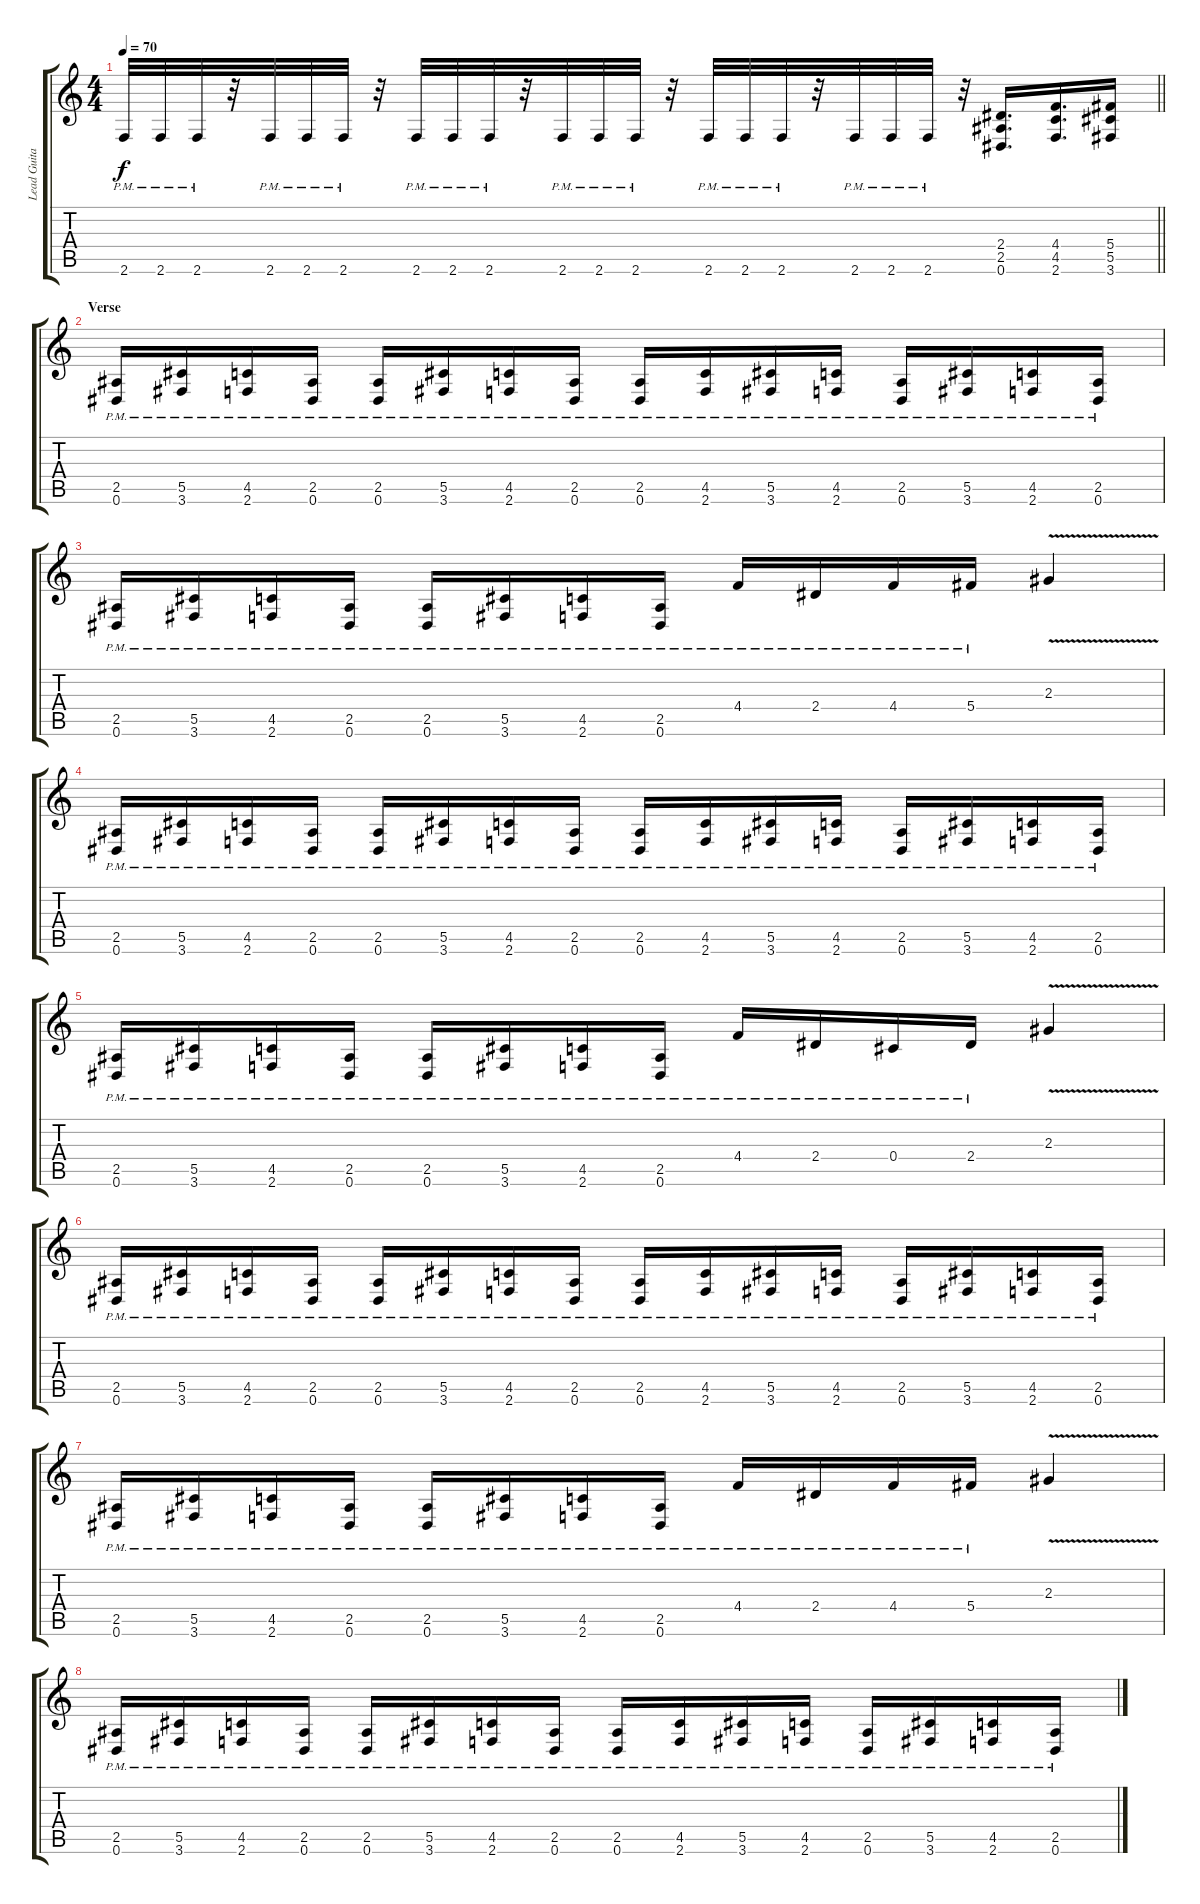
\track ("Lead Guitar" "Lead Guita") {instrument distortionguitar}
\staff {score tabs}
\tuning (Eb4 Bb3 Gb3 Db3 Ab2 Eb2) {hide}
\ts (4 4)
\tempo 70
\clef g2
\barLineRight lightlight
\ks c
2.6{pm}.32{dy f} 2.6{pm}.32 2.6{pm}.32 r.32 2.6{pm}.32 2.6{pm}.32 2.6{pm}.32 r.32 2.6{pm}.32 2.6{pm}.32 2.6{pm}.32 r.32 2.6{pm}.32 2.6{pm}.32 2.6{pm}.32 r.32 2.6{pm}.32 2.6{pm}.32 2.6{pm}.32 r.32 2.6{pm}.32 2.6{pm}.32 2.6{pm}.32 r.32 (2.4 2.5 0.6).16{d} (4.4 4.5 2.6).16{d} (5.4 5.5 3.6).16 |
\section ("" "Verse")
(2.5{pm} 0.6{pm}).16 (5.5{pm} 3.6{pm}).16 (4.5{pm} 2.6{pm}).16 (2.5{pm} 0.6{pm}).16 (2.5{pm} 0.6{pm}).16 (5.5{pm} 3.6{pm}).16 (4.5{pm} 2.6{pm}).16 (2.5{pm} 0.6{pm}).16 (2.5{pm} 0.6{pm}).16 (4.5{pm} 2.6{pm}).16 (5.5{pm} 3.6{pm}).16 (4.5{pm} 2.6{pm}).16 (2.5{pm} 0.6{pm}).16 (5.5{pm} 3.6{pm}).16 (4.5{pm} 2.6{pm}).16 (2.5{pm} 0.6{pm}).16 |
(2.5{pm} 0.6{pm}).16 (5.5{pm} 3.6{pm}).16 (4.5{pm} 2.6{pm}).16 (2.5{pm} 0.6{pm}).16 (2.5{pm} 0.6{pm}).16 (5.5{pm} 3.6{pm}).16 (4.5{pm} 2.6{pm}).16 (2.5{pm} 0.6{pm}).16 4.4{pm}.16 2.4{pm}.16 4.4{pm}.16 5.4{pm}.16 2.3{v}.4 |
(2.5{pm} 0.6{pm}).16 (5.5{pm} 3.6{pm}).16 (4.5{pm} 2.6{pm}).16 (2.5{pm} 0.6{pm}).16 (2.5{pm} 0.6{pm}).16 (5.5{pm} 3.6{pm}).16 (4.5{pm} 2.6{pm}).16 (2.5{pm} 0.6{pm}).16 (2.5{pm} 0.6{pm}).16 (4.5{pm} 2.6{pm}).16 (5.5{pm} 3.6{pm}).16 (4.5{pm} 2.6{pm}).16 (2.5{pm} 0.6{pm}).16 (5.5{pm} 3.6{pm}).16 (4.5{pm} 2.6{pm}).16 (2.5{pm} 0.6{pm}).16 |
(2.5{pm} 0.6{pm}).16 (5.5{pm} 3.6{pm}).16 (4.5{pm} 2.6{pm}).16 (2.5{pm} 0.6{pm}).16 (2.5{pm} 0.6{pm}).16 (5.5{pm} 3.6{pm}).16 (4.5{pm} 2.6{pm}).16 (2.5{pm} 0.6{pm}).16 4.4{pm}.16 2.4{pm}.16 0.4{pm}.16 2.4{pm}.16 2.3{v}.4 |
(2.5{pm} 0.6{pm}).16 (5.5{pm} 3.6{pm}).16 (4.5{pm} 2.6{pm}).16 (2.5{pm} 0.6{pm}).16 (2.5{pm} 0.6{pm}).16 (5.5{pm} 3.6{pm}).16 (4.5{pm} 2.6{pm}).16 (2.5{pm} 0.6{pm}).16 (2.5{pm} 0.6{pm}).16 (4.5{pm} 2.6{pm}).16 (5.5{pm} 3.6{pm}).16 (4.5{pm} 2.6{pm}).16 (2.5{pm} 0.6{pm}).16 (5.5{pm} 3.6{pm}).16 (4.5{pm} 2.6{pm}).16 (2.5{pm} 0.6{pm}).16 |
(2.5{pm} 0.6{pm}).16 (5.5{pm} 3.6{pm}).16 (4.5{pm} 2.6{pm}).16 (2.5{pm} 0.6{pm}).16 (2.5{pm} 0.6{pm}).16 (5.5{pm} 3.6{pm}).16 (4.5{pm} 2.6{pm}).16 (2.5{pm} 0.6{pm}).16 4.4{pm}.16 2.4{pm}.16 4.4{pm}.16 5.4{pm}.16 2.3{v}.4 |
(2.5{pm} 0.6{pm}).16 (5.5{pm} 3.6{pm}).16 (4.5{pm} 2.6{pm}).16 (2.5{pm} 0.6{pm}).16 (2.5{pm} 0.6{pm}).16 (5.5{pm} 3.6{pm}).16 (4.5{pm} 2.6{pm}).16 (2.5{pm} 0.6{pm}).16 (2.5{pm} 0.6{pm}).16 (4.5{pm} 2.6{pm}).16 (5.5{pm} 3.6{pm}).16 (4.5{pm} 2.6{pm}).16 (2.5{pm} 0.6{pm}).16 (5.5{pm} 3.6{pm}).16 (4.5{pm} 2.6{pm}).16 (2.5{pm} 0.6{pm}).16
